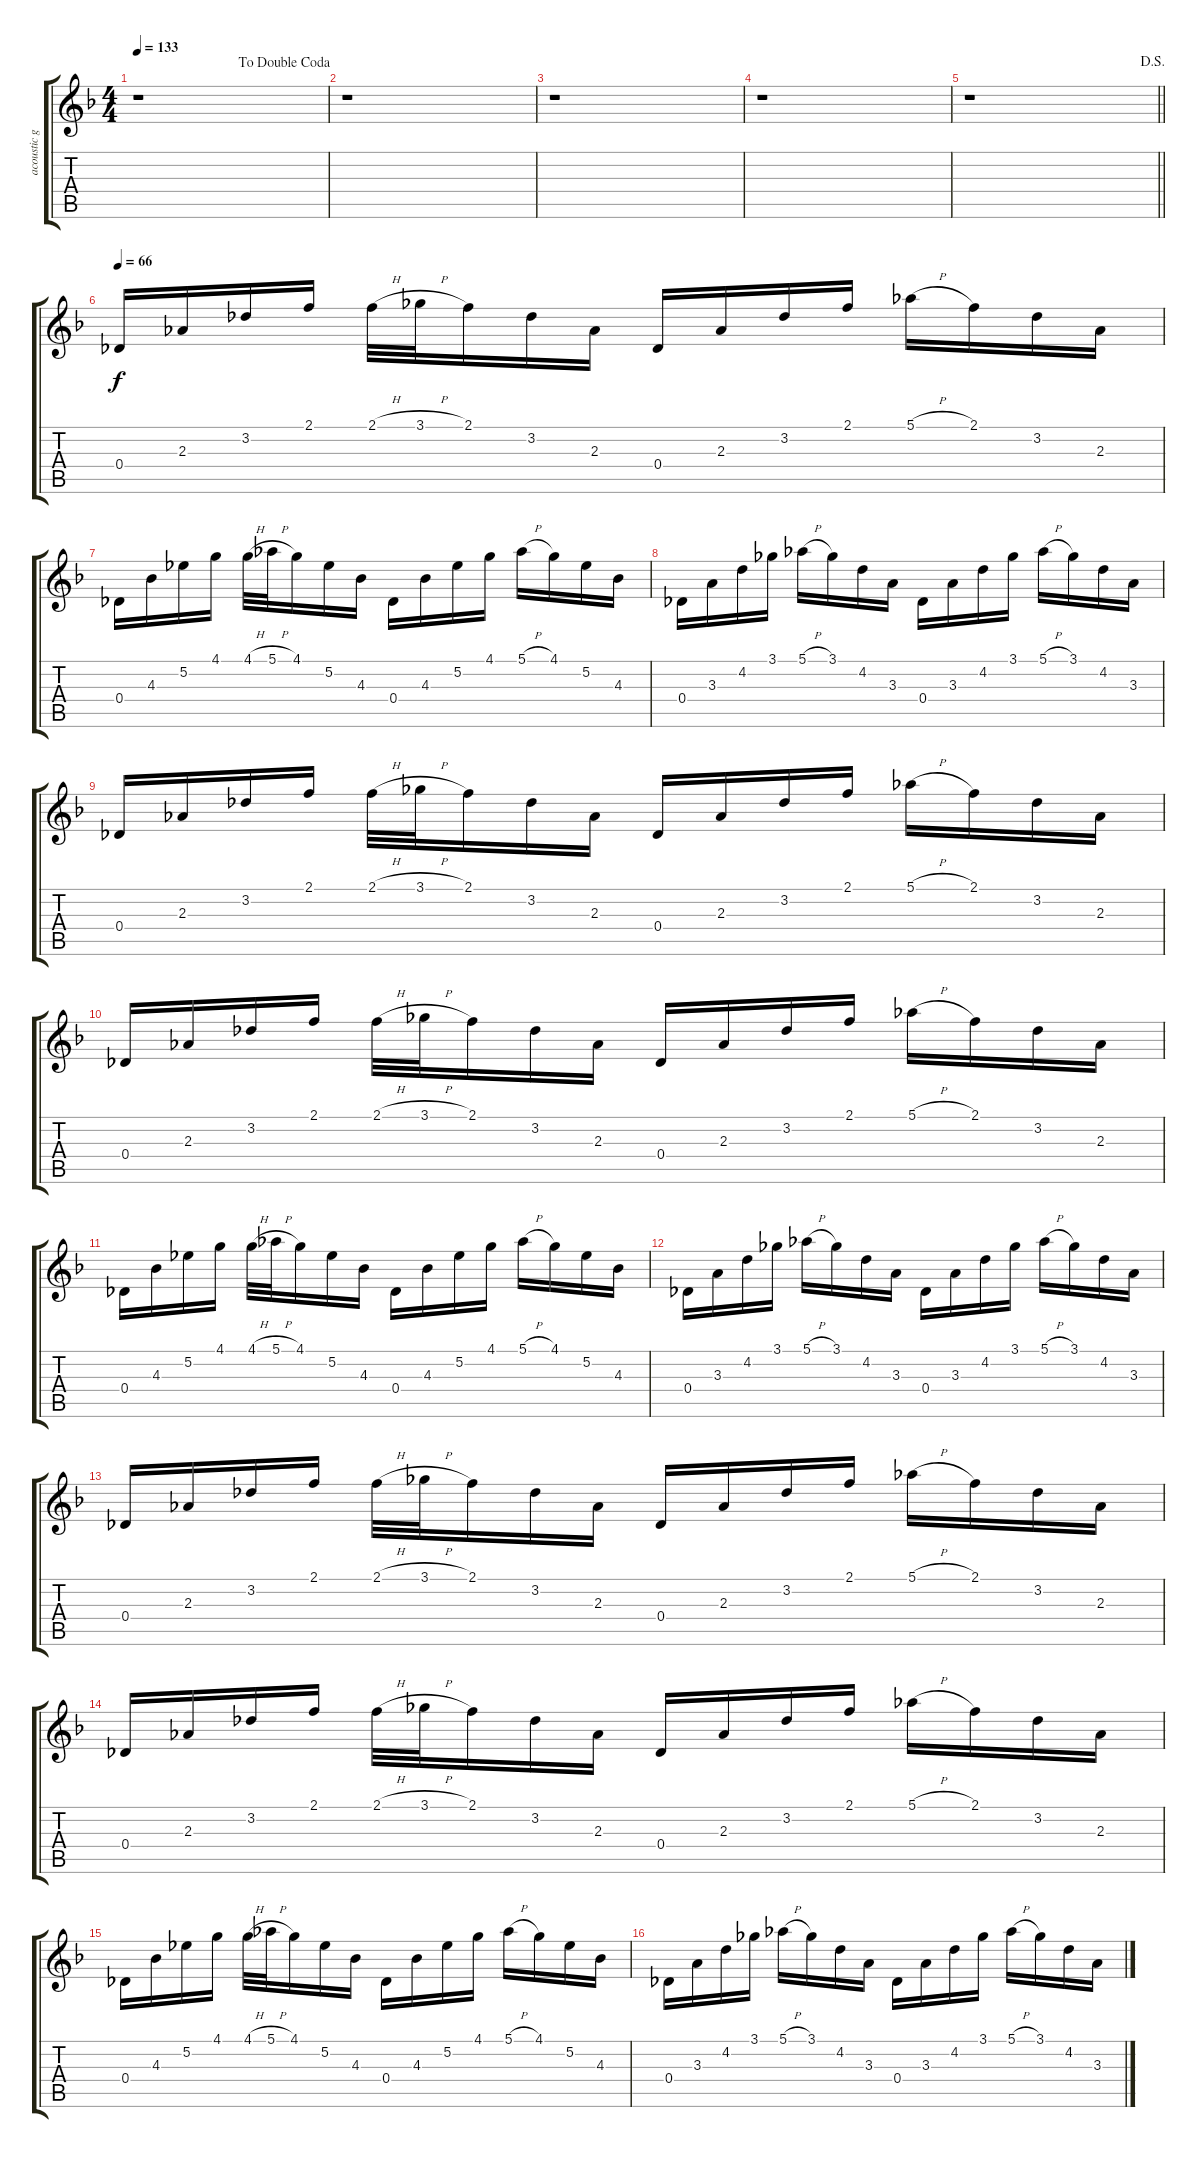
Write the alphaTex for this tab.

\track ("acoustic gtr " "acoustic g") {instrument acousticguitarsteel}
\staff {score tabs}
\tuning (Eb4 Bb3 Gb3 Db3 Ab2 Eb2) {hide}
\ts (4 4)
\jump dadoublecoda
\tempo 133
\clef g2
\ks f
r.1{dy f} |
r.1 |
r.1 |
r.1 |
\jump dalsegno
\barLineRight lightlight
r.1 |
\tempo 66
0.4.16 2.3.16 3.2.16 2.1.16 2.1{h}.32 3.1{h}.32 2.1.16 3.2.16 2.3.16 0.4.16 2.3.16 3.2.16 2.1.16 5.1{h}.16 2.1.16 3.2.16 2.3.16 |
0.4.16 4.3.16 5.2.16 4.1.16 4.1{h}.32 5.1{h}.32 4.1.16 5.2.16 4.3.16 0.4.16 4.3.16 5.2.16 4.1.16 5.1{h}.16 4.1.16 5.2.16 4.3.16 |
0.4.16 3.3.16 4.2.16 3.1.16 5.1{h}.16 3.1.16 4.2.16 3.3.16 0.4.16 3.3.16 4.2.16 3.1.16 5.1{h}.16 3.1.16 4.2.16 3.3.16 |
0.4.16 2.3.16 3.2.16 2.1.16 2.1{h}.32 3.1{h}.32 2.1.16 3.2.16 2.3.16 0.4.16 2.3.16 3.2.16 2.1.16 5.1{h}.16 2.1.16 3.2.16 2.3.16 |
0.4.16 2.3.16 3.2.16 2.1.16 2.1{h}.32 3.1{h}.32 2.1.16 3.2.16 2.3.16 0.4.16 2.3.16 3.2.16 2.1.16 5.1{h}.16 2.1.16 3.2.16 2.3.16 |
0.4.16 4.3.16 5.2.16 4.1.16 4.1{h}.32 5.1{h}.32 4.1.16 5.2.16 4.3.16 0.4.16 4.3.16 5.2.16 4.1.16 5.1{h}.16 4.1.16 5.2.16 4.3.16 |
0.4.16 3.3.16 4.2.16 3.1.16 5.1{h}.16 3.1.16 4.2.16 3.3.16 0.4.16 3.3.16 4.2.16 3.1.16 5.1{h}.16 3.1.16 4.2.16 3.3.16 |
0.4.16 2.3.16 3.2.16 2.1.16 2.1{h}.32 3.1{h}.32 2.1.16 3.2.16 2.3.16 0.4.16 2.3.16 3.2.16 2.1.16 5.1{h}.16 2.1.16 3.2.16 2.3.16 |
0.4.16 2.3.16 3.2.16 2.1.16 2.1{h}.32 3.1{h}.32 2.1.16 3.2.16 2.3.16 0.4.16 2.3.16 3.2.16 2.1.16 5.1{h}.16 2.1.16 3.2.16 2.3.16 |
0.4.16 4.3.16 5.2.16 4.1.16 4.1{h}.32 5.1{h}.32 4.1.16 5.2.16 4.3.16 0.4.16 4.3.16 5.2.16 4.1.16 5.1{h}.16 4.1.16 5.2.16 4.3.16 |
0.4.16 3.3.16 4.2.16 3.1.16 5.1{h}.16 3.1.16 4.2.16 3.3.16 0.4.16 3.3.16 4.2.16 3.1.16 5.1{h}.16 3.1.16 4.2.16 3.3.16
